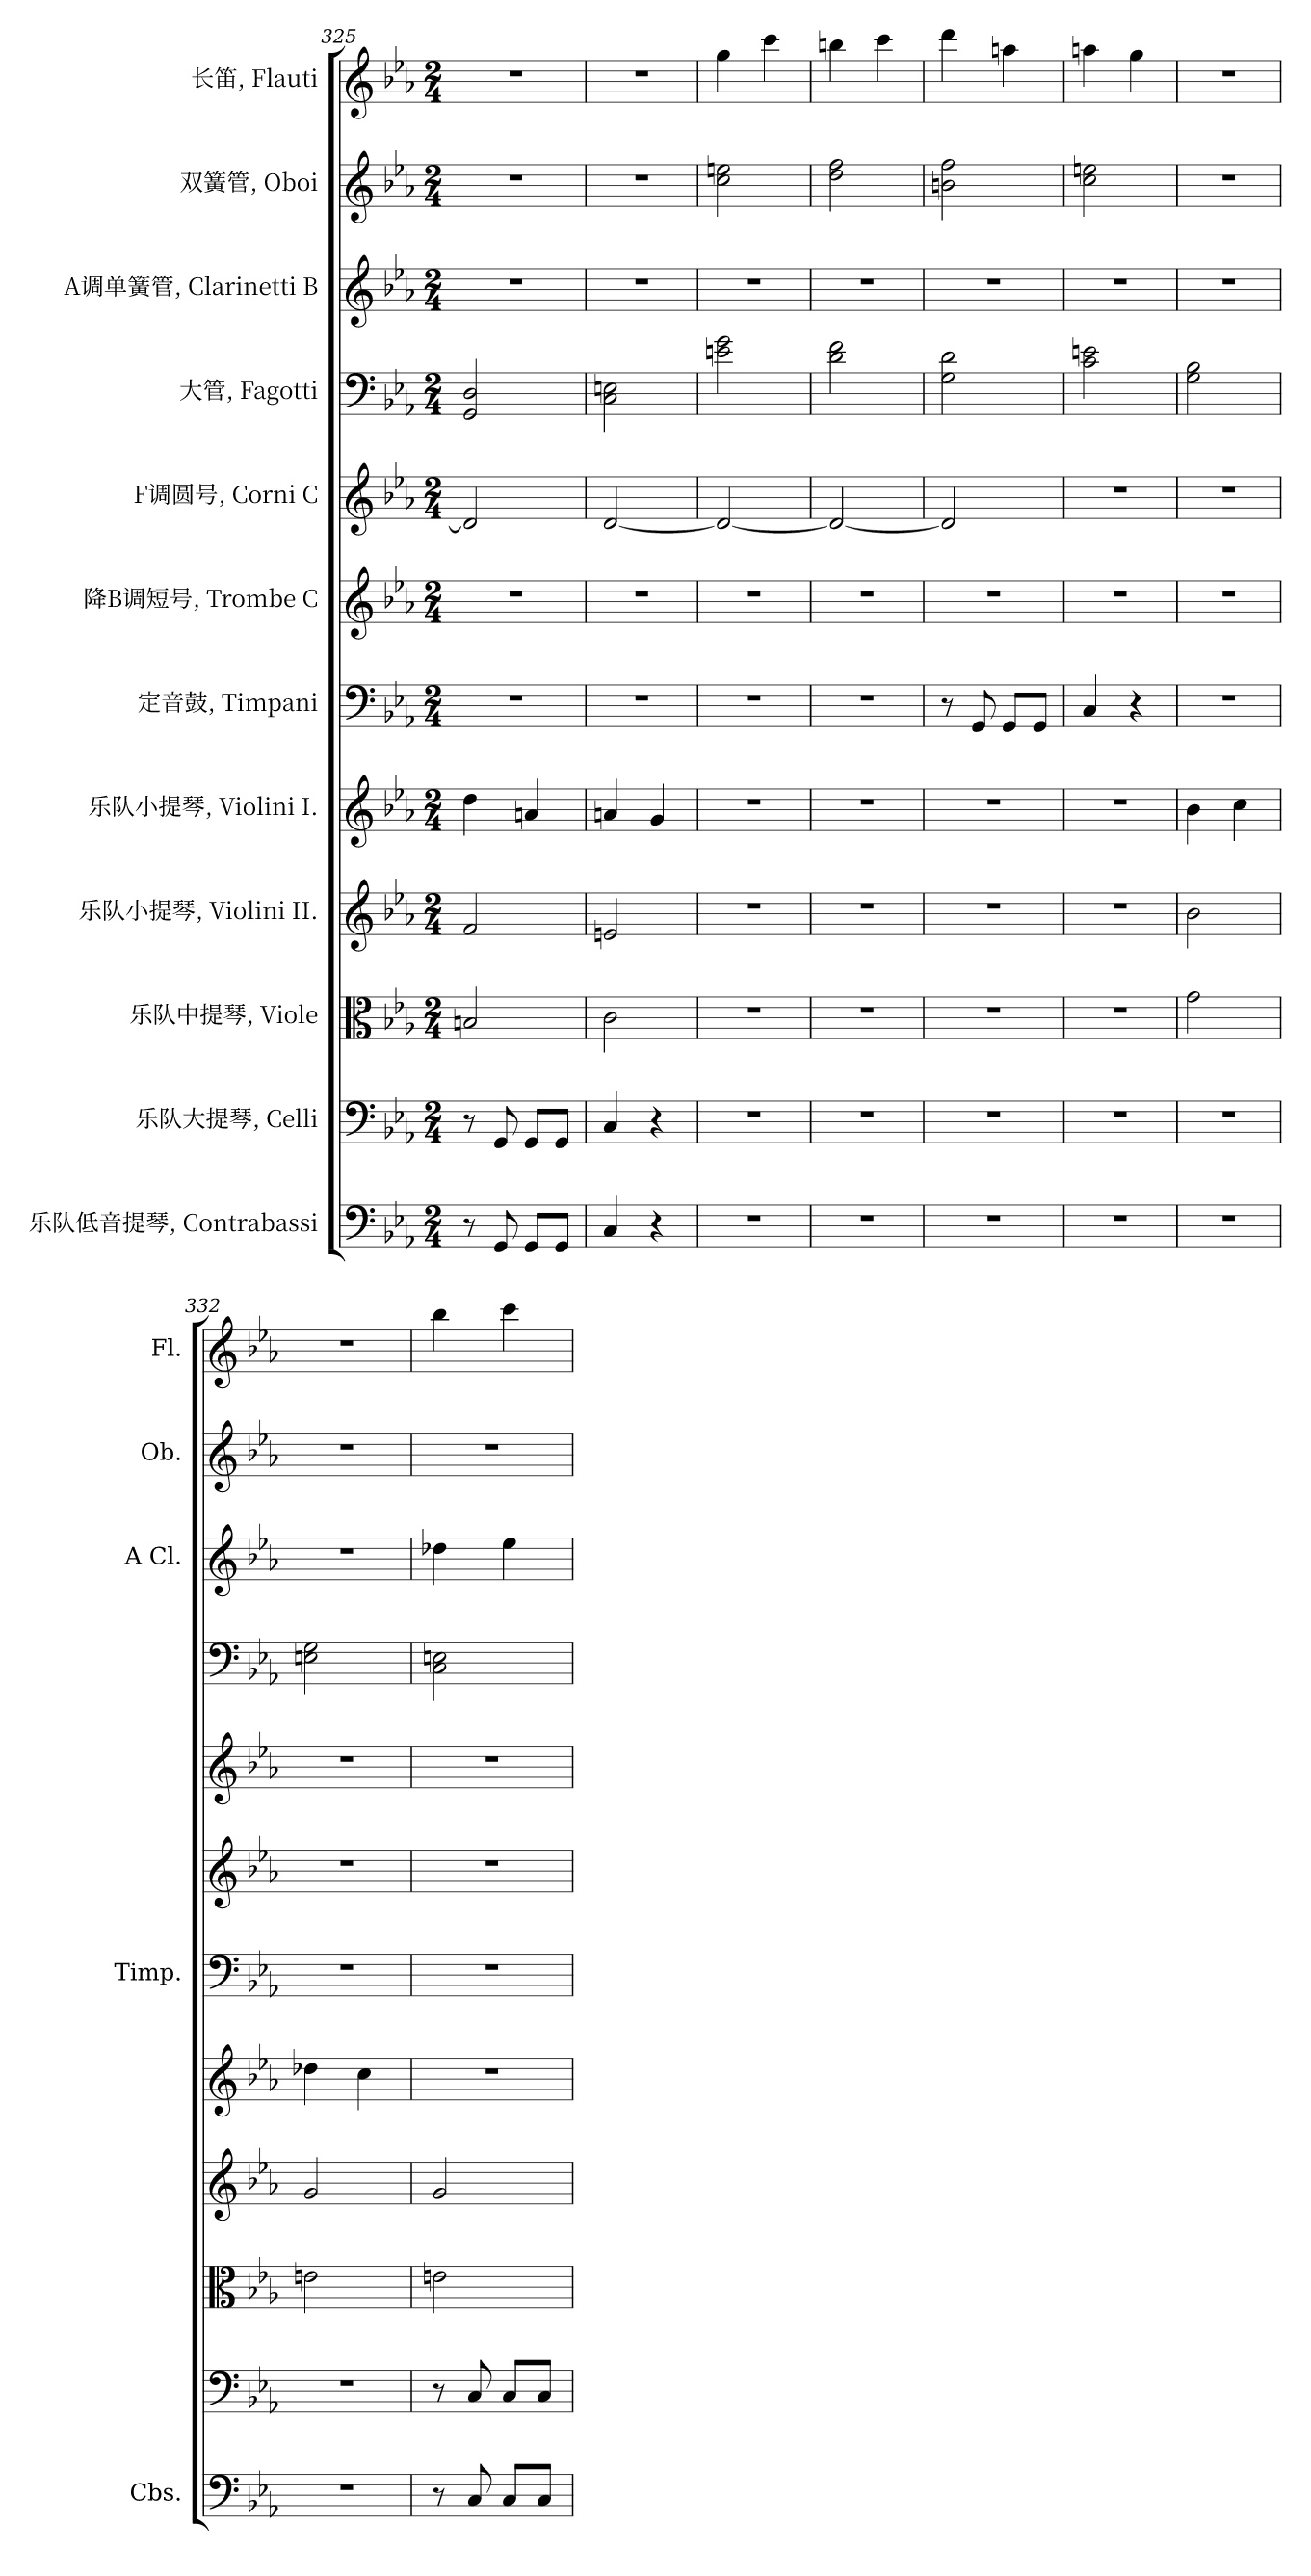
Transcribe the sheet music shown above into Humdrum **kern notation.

**kern	**kern	**kern	**kern	**kern	**kern	**kern	**kern	**kern	**kern	**kern	**kern
*part12	*part11	*part10	*part9	*part8	*part7	*part6	*part5	*part4	*part3	*part2	*part1
*staff12	*staff11	*staff10	*staff9	*staff8	*staff7	*staff6	*staff5	*staff4	*staff3	*staff2	*staff1
*I"乐队低音提琴, Contrabassi	*I"乐队大提琴, Celli	*I"乐队中提琴, Viole	*I"乐队小提琴, Violini II.	*I"乐队小提琴, Violini I.	*I"定音鼓, Timpani	*I"降B调短号, Trombe C	*I"F调圆号, Corni C	*I"大管, Fagotti	*I"A调单簧管, Clarinetti B	*I"双簧管, Oboi	*I"长笛, Flauti
*I'Cbs.	*	*	*	*	*I'Timp.	*	*	*	*I'A Cl.	*I'Ob.	*I'Fl.
*clefF4	*clefF4	*clefC3	*clefG2	*clefG2	*clefF4	*clefG2	*clefG2	*clefF4	*clefG2	*clefG2	*clefG2
*ITrd7c12	*	*	*	*	*	*ITrd1c2	*ITrd4c7	*	*ITrd2c3	*	*
*k[b-e-a-]	*k[b-e-a-]	*k[b-e-a-]	*k[b-e-a-]	*k[b-e-a-]	*k[b-e-a-]	*k[b-e-a-d-g-]	*k[b-e-a-d-]	*k[b-e-a-]	*k[]	*k[b-e-a-]	*k[b-e-a-]
*M2/4	*M2/4	*M2/4	*M2/4	*M2/4	*M2/4	*M2/4	*M2/4	*M2/4	*M2/4	*M2/4	*M2/4
=325	=325	=325	=325	=325	=325	=325	=325	=325	=325	=325	=325
8r	8r	2Bn/	2f/	4dd\	2r	2r	2G/]	2GG/ 2D/	2r	2r	2r
8GGG/	8GG/	.	.	.	.	.	.	.	.	.	.
8GGG/L	8GG/L	.	.	4an/	.	.	.	.	.	.	.
8GGG/J	8GG/J	.	.	.	.	.	.	.	.	.	.
=326	=326	=326	=326	=326	=326	=326	=326	=326	=326	=326	=326
4CC/	4C/	2c\	2en/	4an/	2r	2r	[2G/	2C\ 2En\	2r	2r	2r
4r	4r	.	.	4g/	.	.	.	.	.	.	.
=327	=327	=327	=327	=327	=327	=327	=327	=327	=327	=327	=327
2r	2r	2r	2r	2r	2r	2r	2G/_	2en\ 2g\	2r	2cc\ 2een\	4gg\
.	.	.	.	.	.	.	.	.	.	.	4ccc\
=328	=328	=328	=328	=328	=328	=328	=328	=328	=328	=328	=328
2r	2r	2r	2r	2r	2r	2r	2G/_	2d\ 2f\	2r	2dd\ 2ff\	4bbn\
.	.	.	.	.	.	.	.	.	.	.	4ccc\
!!LO:PB:g=z
=329	=329	=329	=329	=329	=329	=329	=329	=329	=329	=329	=329
2r	2r	2r	2r	2r	8r	2r	2G/]	2G\ 2d\	2r	2bn\ 2ff\	4ddd\
.	.	.	.	.	8GG/	.	.	.	.	.	.
.	.	.	.	.	8GG/L	.	.	.	.	.	4aan\
.	.	.	.	.	8GG/J	.	.	.	.	.	.
=330	=330	=330	=330	=330	=330	=330	=330	=330	=330	=330	=330
2r	2r	2r	2r	2r	4C/	2r	2r	2c\ 2en\	2r	2cc\ 2een\	4aan\
.	.	.	.	.	4r	.	.	.	.	.	4gg\
=331	=331	=331	=331	=331	=331	=331	=331	=331	=331	=331	=331
2r	2r	2g\	2b-\	4b-\	2r	2r	2r	2G\ 2B-\	2r	2r	2r
.	.	.	.	4cc\	.	.	.	.	.	.	.
=332	=332	=332	=332	=332	=332	=332	=332	=332	=332	=332	=332
2r	2r	2en\	2g/	4dd-X\	2r	2r	2r	2En\ 2G\	2r	2r	2r
.	.	.	.	4cc\	.	.	.	.	.	.	.
=333	=333	=333	=333	=333	=333	=333	=333	=333	=333	=333	=333
8r	8r	2en\	2g/	2r	2r	2r	2r	2C\ 2En\	4b-X\	2r	4bb-\
8CC/	8C/	.	.	.	.	.	.	.	.	.	.
8CC/L	8C/L	.	.	.	.	.	.	.	4cc\	.	4ccc\
8CC/J	8C/J	.	.	.	.	.	.	.	.	.	.
=	=	=	=	=	=	=	=	=	=	=	=
*-	*-	*-	*-	*-	*-	*-	*-	*-	*-	*-	*-
